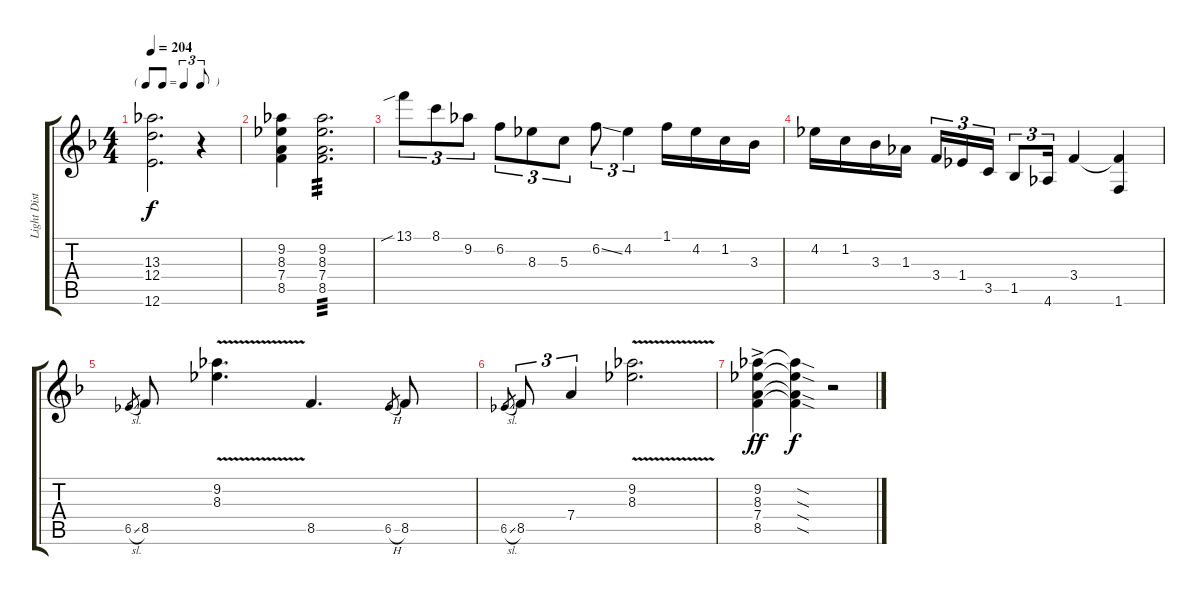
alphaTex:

\track ("Light Distortion" "Light Dist") {instrument overdrivenguitar}
\staff {score tabs}
\tuning (E4 B3 G3 D3 A2 E2) {hide}
\ts (4 4)
\tf triplet8th
\tempo 204
\clef g2
\ks f
(13.3{t} 12.4{t} 12.6{t}).2{d dy f} r.4 |
(9.2 8.3 7.4 8.5).4 (9.2 8.3 7.4 8.5).2{d tp 3} |
13.1{sib}.8{tu (3 2)} 8.1.8{tu (3 2)} 9.2.8{tu (3 2)} 6.2.8{tu (3 2)} 8.3.8{tu (3 2)} 5.3.8{tu (3 2)} 6.2{ss}.8{tu (3 2)} 4.2.4{tu (3 2)} 1.1.16 4.2.16 1.2.16 3.3.16 |
4.2.16 1.2.16 3.3.16 1.3.16 3.4.16{tu (3 2)} 1.4.16{tu (3 2)} 3.5.16{tu (3 2)} 1.5.8{tu (3 2)} 4.6.16{tu (3 2)} 3.4.4 (3.4{t} 1.6).4 |
6.5{sl}.8{gr} 8.5.8 (9.2{v} 8.3{v}).4{d} 8.5.4{d} 6.5{h}.8{gr} 8.5.8 |
6.5{sl}.8{gr} 8.5.8{tu (3 2)} 7.4.4{tu (3 2)} (9.2{v} 8.3{v}).2{d} |
(9.2{ac} 8.3{ac} 7.4{ac} 8.5{ac}).4{dy ff} (9.2{sod t} 8.3{sod t} 7.4{sod t} 8.5{sod t}).4{dy f} r.2
